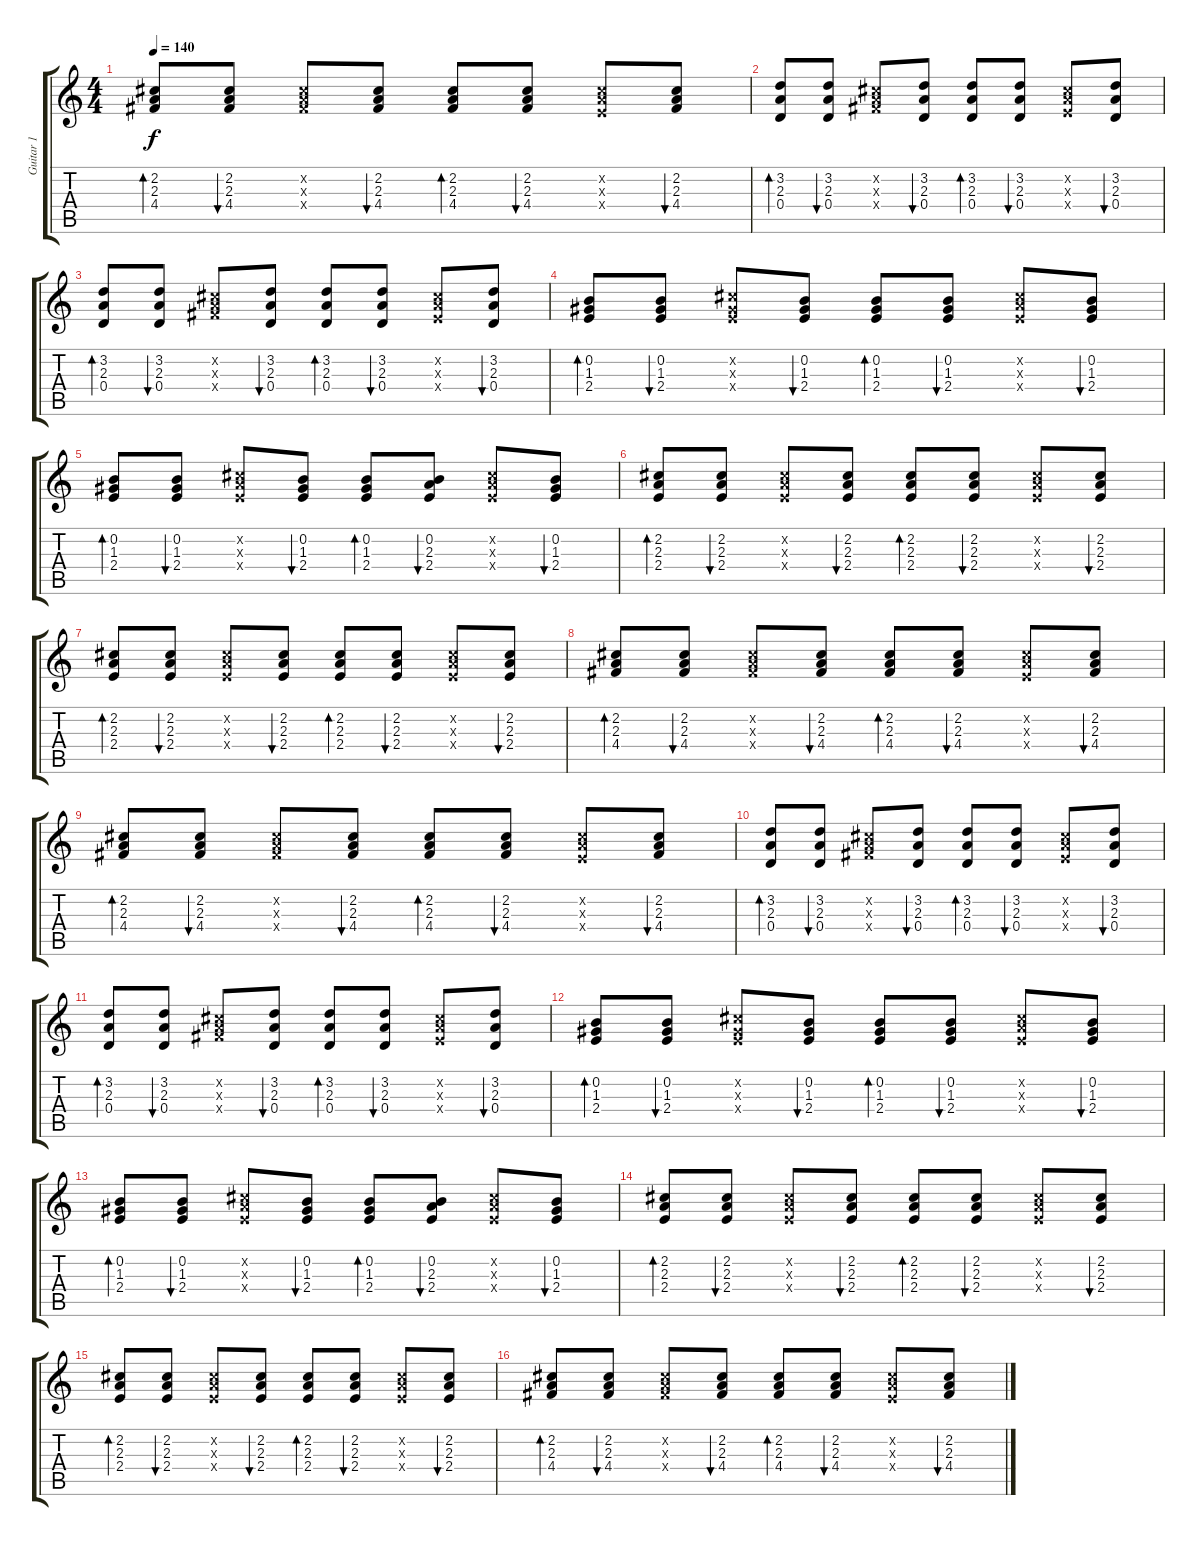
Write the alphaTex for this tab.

\track ("Guitar 1" "Guitar 1") {instrument acousticguitarsteel}
\staff {score tabs}
\tuning (E4 B3 G3 D3 A2 E2) {hide}
\ts (4 4)
\tempo 140
\clef g2
\ks c
(2.2 2.3 4.4).8{bd 60 dy f} (2.2 2.3 4.4).8{bu 60} (2.2{x} 2.3{x} 4.4{x}).8 (2.2 2.3 4.4).8{bu 60} (2.2 2.3 4.4).8{bd 60} (2.2 2.3 4.4).8{bu 60} (2.2{x} 2.3{x} 2.4{x}).8 (2.2 2.3 4.4).8{bu 60} |
(3.2 2.3 0.4).8{bd 60} (3.2 2.3 0.4).8{bu 60} (2.2{x} 2.3{x} 4.4{x}).8 (3.2 2.3 0.4).8{bu 60} (3.2 2.3 0.4).8{bd 60} (3.2 2.3 0.4).8{bu 60} (2.2{x} 2.3{x} 2.4{x}).8 (3.2 2.3 0.4).8{bu 60} |
(3.2 2.3 0.4).8{bd 60} (3.2 2.3 0.4).8{bu 60} (2.2{x} 2.3{x} 4.4{x}).8 (3.2 2.3 0.4).8{bu 60} (3.2 2.3 0.4).8{bd 60} (3.2 2.3 0.4).8{bu 60} (2.2{x} 2.3{x} 2.4{x}).8 (3.2 2.3 0.4).8{bu 60} |
(0.2 1.3 2.4).8{bd 60} (0.2 1.3 2.4).8{bu 60} (2.2{x} 1.3{x} 2.4{x}).8 (0.2 1.3 2.4).8{bu 60} (0.2 1.3 2.4).8{bd 60} (0.2 1.3 2.4).8{bu 60} (2.2{x} 2.3{x} 2.4{x}).8 (0.2 1.3 2.4).8{bu 60} |
(0.2 1.3 2.4).8{bd 60} (0.2 1.3 2.4).8{bu 60} (2.2{x} 2.3{x} 2.4{x}).8 (0.2 1.3 2.4).8{bu 60} (0.2 1.3 2.4).8{bd 60} (0.2 2.3 2.4).8{bu 60} (2.2{x} 2.3{x} 2.4{x}).8 (0.2 1.3 2.4).8{bu 60} |
(2.2 2.3 2.4).8{bd 60} (2.2 2.3 2.4).8{bu 60} (2.2{x} 2.3{x} 2.4{x}).8 (2.2 2.3 2.4).8{bu 60} (2.2 2.3 2.4).8{bd 60} (2.2 2.3 2.4).8{bu 60} (2.2{x} 2.3{x} 2.4{x}).8 (2.2 2.3 2.4).8{bu 60} |
(2.2 2.3 2.4).8{bd 60} (2.2 2.3 2.4).8{bu 60} (2.2{x} 2.3{x} 2.4{x}).8 (2.2 2.3 2.4).8{bu 60} (2.2 2.3 2.4).8{bd 60} (2.2 2.3 2.4).8{bu 60} (2.2{x} 2.3{x} 2.4{x}).8 (2.2 2.3 2.4).8{bu 60} |
(2.2 2.3 4.4).8{bd 60} (2.2 2.3 4.4).8{bu 60} (2.2{x} 2.3{x} 4.4{x}).8 (2.2 2.3 4.4).8{bu 60} (2.2 2.3 4.4).8{bd 60} (2.2 2.3 4.4).8{bu 60} (2.2{x} 2.3{x} 2.4{x}).8 (2.2 2.3 4.4).8{bu 60} |
(2.2 2.3 4.4).8{bd 60} (2.2 2.3 4.4).8{bu 60} (2.2{x} 2.3{x} 4.4{x}).8 (2.2 2.3 4.4).8{bu 60} (2.2 2.3 4.4).8{bd 60} (2.2 2.3 4.4).8{bu 60} (2.2{x} 2.3{x} 2.4{x}).8 (2.2 2.3 4.4).8{bu 60} |
(3.2 2.3 0.4).8{bd 60} (3.2 2.3 0.4).8{bu 60} (2.2{x} 2.3{x} 4.4{x}).8 (3.2 2.3 0.4).8{bu 60} (3.2 2.3 0.4).8{bd 60} (3.2 2.3 0.4).8{bu 60} (2.2{x} 2.3{x} 2.4{x}).8 (3.2 2.3 0.4).8{bu 60} |
(3.2 2.3 0.4).8{bd 60} (3.2 2.3 0.4).8{bu 60} (2.2{x} 2.3{x} 4.4{x}).8 (3.2 2.3 0.4).8{bu 60} (3.2 2.3 0.4).8{bd 60} (3.2 2.3 0.4).8{bu 60} (2.2{x} 2.3{x} 2.4{x}).8 (3.2 2.3 0.4).8{bu 60} |
(0.2 1.3 2.4).8{bd 60} (0.2 1.3 2.4).8{bu 60} (2.2{x} 1.3{x} 2.4{x}).8 (0.2 1.3 2.4).8{bu 60} (0.2 1.3 2.4).8{bd 60} (0.2 1.3 2.4).8{bu 60} (2.2{x} 2.3{x} 2.4{x}).8 (0.2 1.3 2.4).8{bu 60} |
(0.2 1.3 2.4).8{bd 60} (0.2 1.3 2.4).8{bu 60} (2.2{x} 2.3{x} 2.4{x}).8 (0.2 1.3 2.4).8{bu 60} (0.2 1.3 2.4).8{bd 60} (0.2 2.3 2.4).8{bu 60} (2.2{x} 2.3{x} 2.4{x}).8 (0.2 1.3 2.4).8{bu 60} |
(2.2 2.3 2.4).8{bd 60} (2.2 2.3 2.4).8{bu 60} (2.2{x} 2.3{x} 2.4{x}).8 (2.2 2.3 2.4).8{bu 60} (2.2 2.3 2.4).8{bd 60} (2.2 2.3 2.4).8{bu 60} (2.2{x} 2.3{x} 2.4{x}).8 (2.2 2.3 2.4).8{bu 60} |
(2.2 2.3 2.4).8{bd 60} (2.2 2.3 2.4).8{bu 60} (2.2{x} 2.3{x} 2.4{x}).8 (2.2 2.3 2.4).8{bu 60} (2.2 2.3 2.4).8{bd 60} (2.2 2.3 2.4).8{bu 60} (2.2{x} 2.3{x} 2.4{x}).8 (2.2 2.3 2.4).8{bu 60} |
(2.2 2.3 4.4).8{bd 60} (2.2 2.3 4.4).8{bu 60} (2.2{x} 2.3{x} 4.4{x}).8 (2.2 2.3 4.4).8{bu 60} (2.2 2.3 4.4).8{bd 60} (2.2 2.3 4.4).8{bu 60} (2.2{x} 2.3{x} 2.4{x}).8 (2.2 2.3 4.4).8{bu 60}
